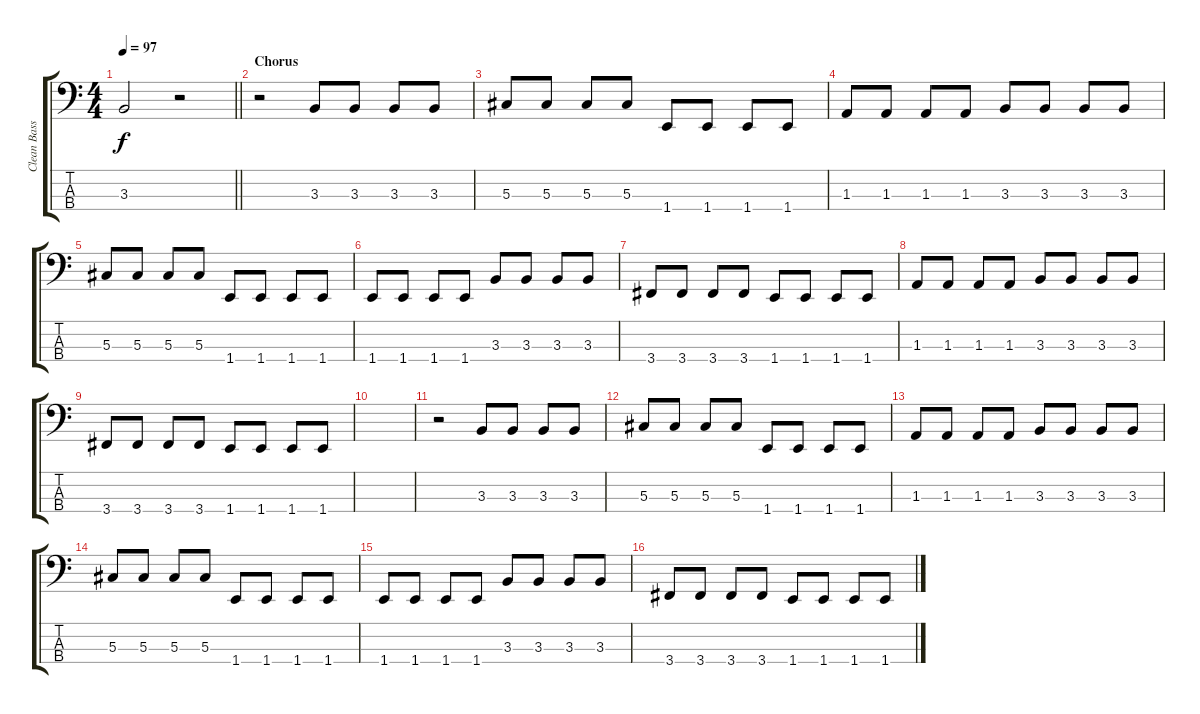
\track ("Clean Bass" "Clean Bass") {instrument electricbassfinger}
\staff {score tabs}
\tuning (Gb2 Db2 Ab1 Eb1) {hide}
\ts (4 4)
\tempo 97
\clef f4
\barLineRight lightlight
\ks c
3.3{t}.2{dy f} r.2 |
\section ("" "Chorus")
r.2 3.3.8 3.3.8 3.3.8 3.3.8 |
5.3.8 5.3.8 5.3.8 5.3.8 1.4.8 1.4.8 1.4.8 1.4.8 |
1.3.8 1.3.8 1.3.8 1.3.8 3.3.8 3.3.8 3.3.8 3.3.8 |
5.3.8 5.3.8 5.3.8 5.3.8 1.4.8 1.4.8 1.4.8 1.4.8 |
1.4.8 1.4.8 1.4.8 1.4.8 3.3.8 3.3.8 3.3.8 3.3.8 |
3.4.8 3.4.8 3.4.8 3.4.8 1.4.8 1.4.8 1.4.8 1.4.8 |
1.3.8 1.3.8 1.3.8 1.3.8 3.3.8 3.3.8 3.3.8 3.3.8 |
3.4.8 3.4.8 3.4.8 3.4.8 1.4.8 1.4.8 1.4.8 1.4.8 |
|
r.2 3.3.8 3.3.8 3.3.8 3.3.8 |
5.3.8 5.3.8 5.3.8 5.3.8 1.4.8 1.4.8 1.4.8 1.4.8 |
1.3.8 1.3.8 1.3.8 1.3.8 3.3.8 3.3.8 3.3.8 3.3.8 |
5.3.8 5.3.8 5.3.8 5.3.8 1.4.8 1.4.8 1.4.8 1.4.8 |
1.4.8 1.4.8 1.4.8 1.4.8 3.3.8 3.3.8 3.3.8 3.3.8 |
3.4.8 3.4.8 3.4.8 3.4.8 1.4.8 1.4.8 1.4.8 1.4.8
